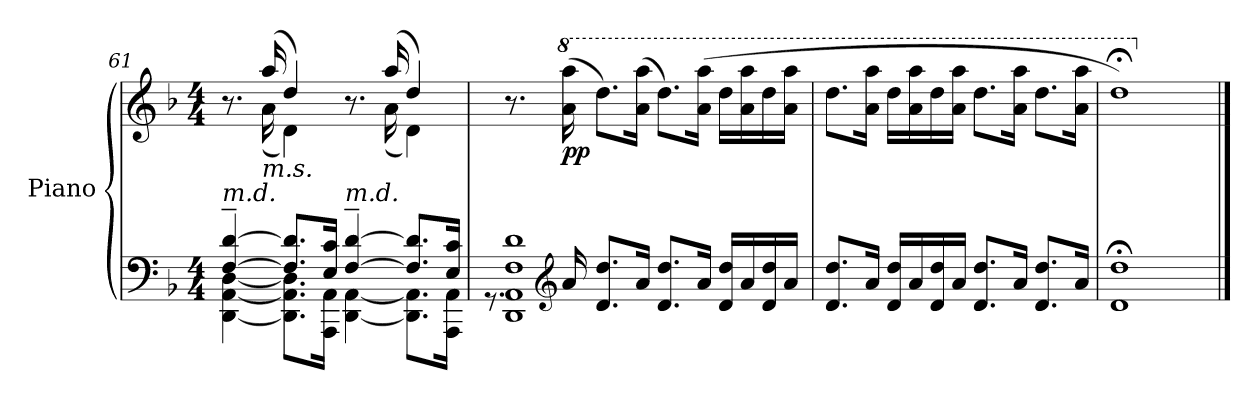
**kern	**kern	**dynam
*part1	*part1	*part1
*staff2	*staff1	*staff1/2
*I"Piano	*	*
*I'Pno.	*	*
*clefF4	*clefG2	*
*k[b-]	*k[b-]	*
*M4/4	*M4/4	*
=61	=61	=61
*^	*^	*
!LO:TX:a:i:t=m.d.	!	!	!	!
[4F/~ [4d/~	[4DD\ [4AA\ [4D\	8.r	8.ryy	.
!	!	!LO:TX:b:i:t=m.s.	!	!
.	.	(>16aa/	(<16a\	.
8.F/] 8.d/]L	8.DD\] 8.AA\] 8.D\]L	4dd/)	4d\)	.
16E/ 16c/Jk	16AAA\ 16AA\Jk	.	.	.
!LO:TX:a:i:t=m.d.	!	!	!	!
[4F/~ [4d/~	[4DD\ [4AA\	8.r	8.ryy	.
.	.	(>16aa/	(<16a\	.
8.F/] 8.d/]L	8.DD\] 8.AA\]L	4dd/)	4d\)	.
16E/ 16c/Jk	16AAA\ 16AA\Jk	.	.	.
*	*	*v	*v	*
!!LO:LB:g=z
=62	=62	=62	=62
*	*^	*	*
1F 1d	1DD 1AA	8.rGG	8.r	.
*clefG2	*	*	*	*
*	*	*	*8va	*
!	!	!	!	!LO:DY:b
.	.	16a/	(>16aa\ 16aaa\	pp
.	.	8.d/ 8.dd/L	8.ddd\L)	.
.	.	16a/Jk	(>16aa\ 16aaa\Jk	.
.	.	8.d/ 8.dd/L	8.ddd\L)	.
.	.	16a/Jk	(>16aa\ 16aaa\Jk	.
.	.	16d/ 16dd/LL	16ddd\LL	.
.	.	16a/	16aa\ 16aaa\	.
.	.	16d/ 16dd/	16ddd\	.
.	.	16a/JJ	16aa\ 16aaa\JJ	.
*v	*v	*v	*	*
=63	=63	=63
8.d/ 8.dd/L	8.ddd\L	.
16a/Jk	16aa\ 16aaa\Jk	.
16d/ 16dd/LL	16ddd\LL	.
16a/	16aa\ 16aaa\	.
16d/ 16dd/	16ddd\	.
16a/JJ	16aa\ 16aaa\JJ	.
8.d/ 8.dd/L	8.ddd\L	.
16a/Jk	16aa\ 16aaa\Jk	.
8.d/ 8.dd/L	8.ddd\L	.
16a/Jk	16aa\ 16aaa\Jk	.
=64	=64	=64
1d;< 1dd;<	1ddd;<)	.
*	*X8va	*
==	==	==
*-	*-	*-
